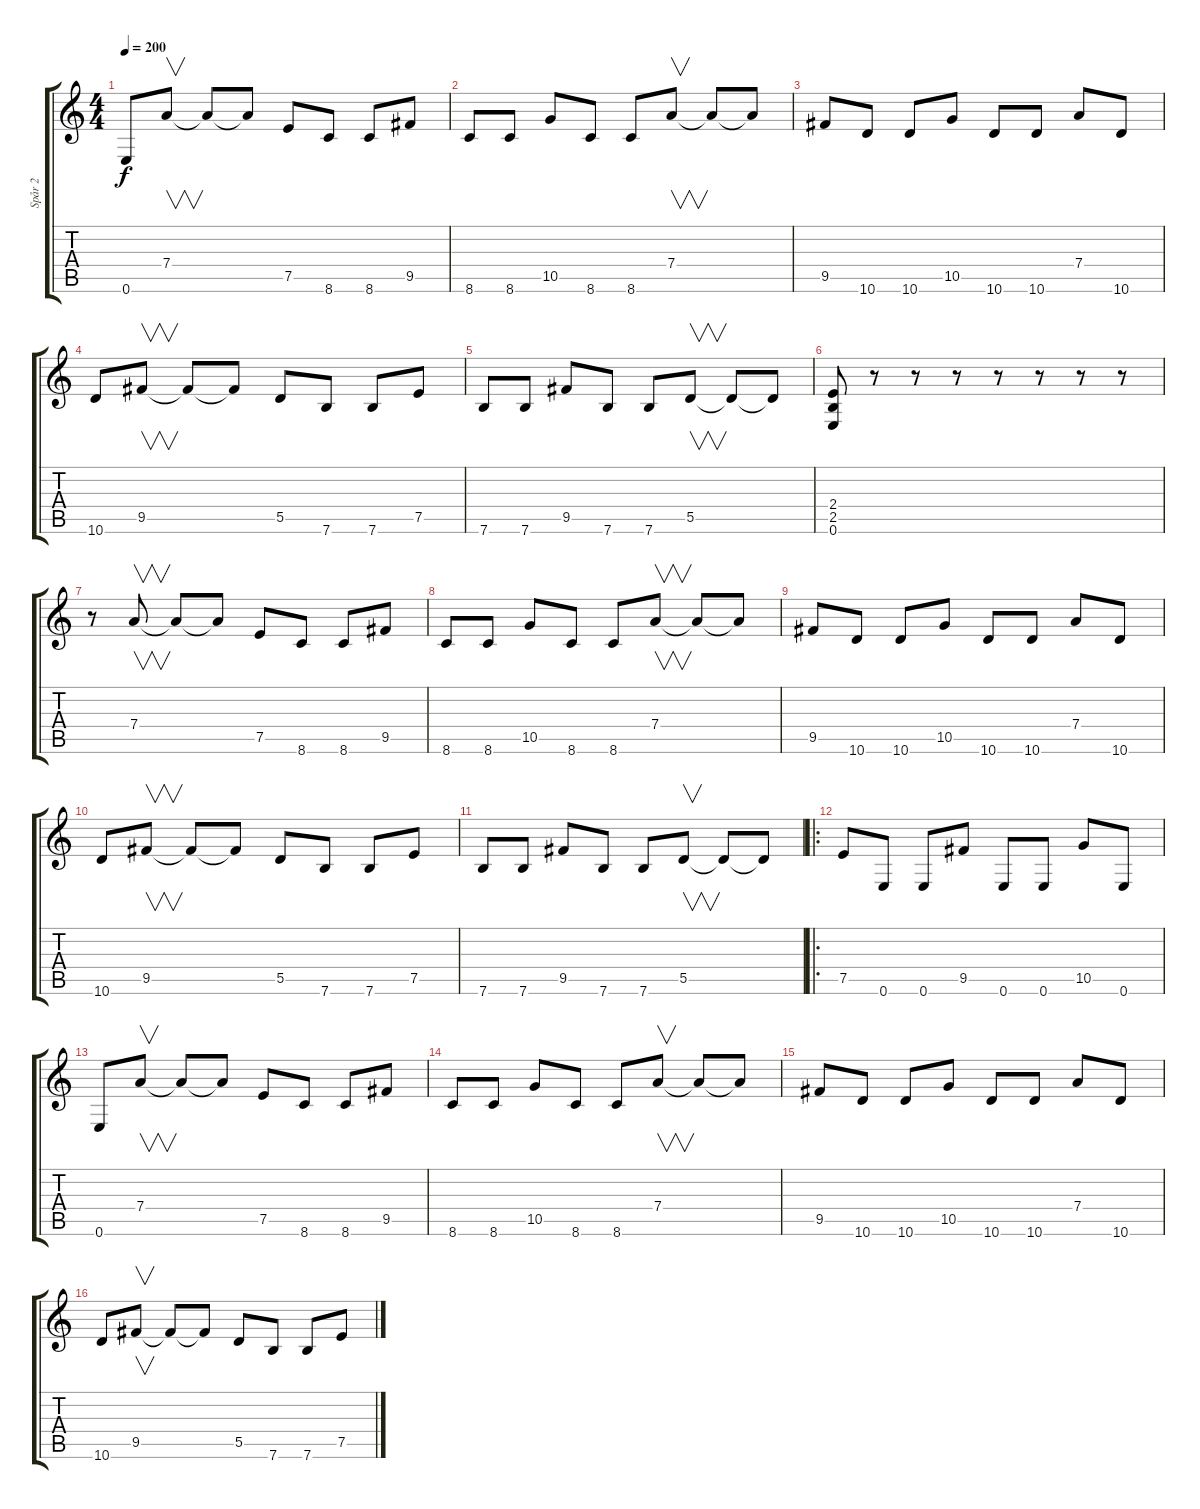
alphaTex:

\track ("Spår 2" "Spår 2") {instrument overdrivenguitar}
\staff {score tabs}
\tuning (E4 B3 G3 D3 A2 E2) {hide}
\ts (4 4)
\tempo 200
\clef g2
\ks c
0.6.8{dy f} 7.4.8{v} 7.4{t}.8 7.4{t}.8 7.5.8 8.6.8 8.6.8 9.5.8 |
8.6.8 8.6.8 10.5.8 8.6.8 8.6.8 7.4.8{v} 7.4{t}.8 7.4{t}.8 |
9.5.8 10.6.8 10.6.8 10.5.8 10.6.8 10.6.8 7.4.8 10.6.8 |
10.6.8 9.5.8{v} 9.5{t}.8 9.5{t}.8 5.5.8 7.6.8 7.6.8 7.5.8 |
7.6.8 7.6.8 9.5.8 7.6.8 7.6.8 5.5.8{v} 5.5{t}.8 5.5{t}.8 |
(2.4 2.5 0.6).8 r.8 r.8 r.8 r.8 r.8 r.8 r.8 |
r.8 7.4.8{v} 7.4{t}.8 7.4{t}.8 7.5.8 8.6.8 8.6.8 9.5.8 |
8.6.8 8.6.8 10.5.8 8.6.8 8.6.8 7.4.8{v} 7.4{t}.8 7.4{t}.8 |
9.5.8 10.6.8 10.6.8 10.5.8 10.6.8 10.6.8 7.4.8 10.6.8 |
10.6.8 9.5.8{v} 9.5{t}.8 9.5{t}.8 5.5.8 7.6.8 7.6.8 7.5.8 |
7.6.8 7.6.8 9.5.8 7.6.8 7.6.8 5.5.8{v} 5.5{t}.8 5.5{t}.8 |
\ro
7.5.8 0.6.8 0.6.8 9.5.8 0.6.8 0.6.8 10.5.8 0.6.8 |
0.6.8 7.4.8{v} 7.4{t}.8 7.4{t}.8 7.5.8 8.6.8 8.6.8 9.5.8 |
8.6.8 8.6.8 10.5.8 8.6.8 8.6.8 7.4.8{v} 7.4{t}.8 7.4{t}.8 |
9.5.8 10.6.8 10.6.8 10.5.8 10.6.8 10.6.8 7.4.8 10.6.8 |
10.6.8 9.5.8{v} 9.5{t}.8 9.5{t}.8 5.5.8 7.6.8 7.6.8 7.5.8
